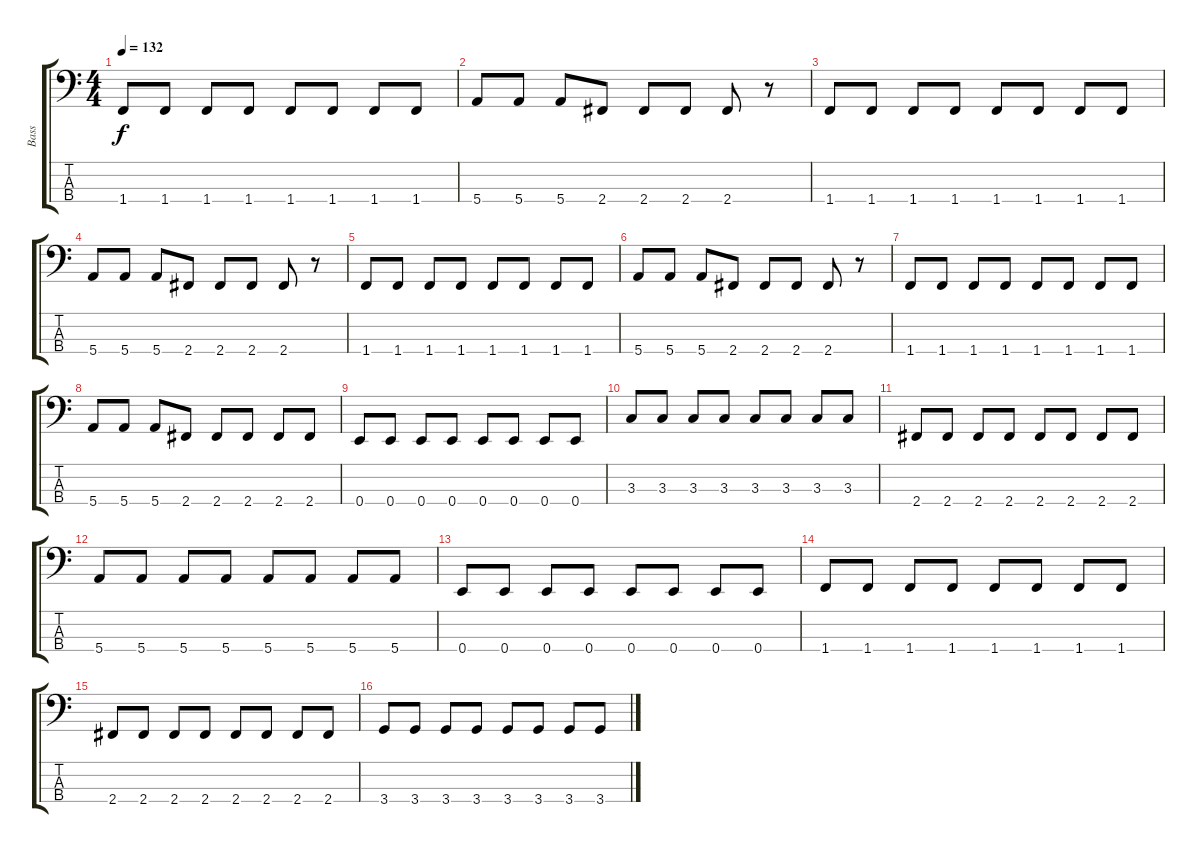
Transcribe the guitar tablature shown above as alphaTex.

\track ("Bass" "Bass") {instrument electricbasspick}
\staff {score tabs}
\tuning (G2 D2 A1 E1) {hide}
\ts (4 4)
\tempo 132
\clef f4
\ks c
1.4.8{dy f} 1.4.8 1.4.8 1.4.8 1.4.8 1.4.8 1.4.8 1.4.8 |
5.4.8 5.4.8 5.4.8 2.4.8 2.4.8 2.4.8 2.4.8 r.8 |
1.4.8 1.4.8 1.4.8 1.4.8 1.4.8 1.4.8 1.4.8 1.4.8 |
5.4.8 5.4.8 5.4.8 2.4.8 2.4.8 2.4.8 2.4.8 r.8 |
1.4.8 1.4.8 1.4.8 1.4.8 1.4.8 1.4.8 1.4.8 1.4.8 |
5.4.8 5.4.8 5.4.8 2.4.8 2.4.8 2.4.8 2.4.8 r.8 |
1.4.8 1.4.8 1.4.8 1.4.8 1.4.8 1.4.8 1.4.8 1.4.8 |
5.4.8 5.4.8 5.4.8 2.4.8 2.4.8 2.4.8 2.4.8 2.4.8 |
0.4.8 0.4.8 0.4.8 0.4.8 0.4.8 0.4.8 0.4.8 0.4.8 |
3.3.8 3.3.8 3.3.8 3.3.8 3.3.8 3.3.8 3.3.8 3.3.8 |
2.4.8 2.4.8 2.4.8 2.4.8 2.4.8 2.4.8 2.4.8 2.4.8 |
5.4.8 5.4.8 5.4.8 5.4.8 5.4.8 5.4.8 5.4.8 5.4.8 |
0.4.8 0.4.8 0.4.8 0.4.8 0.4.8 0.4.8 0.4.8 0.4.8 |
1.4.8 1.4.8 1.4.8 1.4.8 1.4.8 1.4.8 1.4.8 1.4.8 |
2.4.8 2.4.8 2.4.8 2.4.8 2.4.8 2.4.8 2.4.8 2.4.8 |
3.4.8 3.4.8 3.4.8 3.4.8 3.4.8 3.4.8 3.4.8 3.4.8
